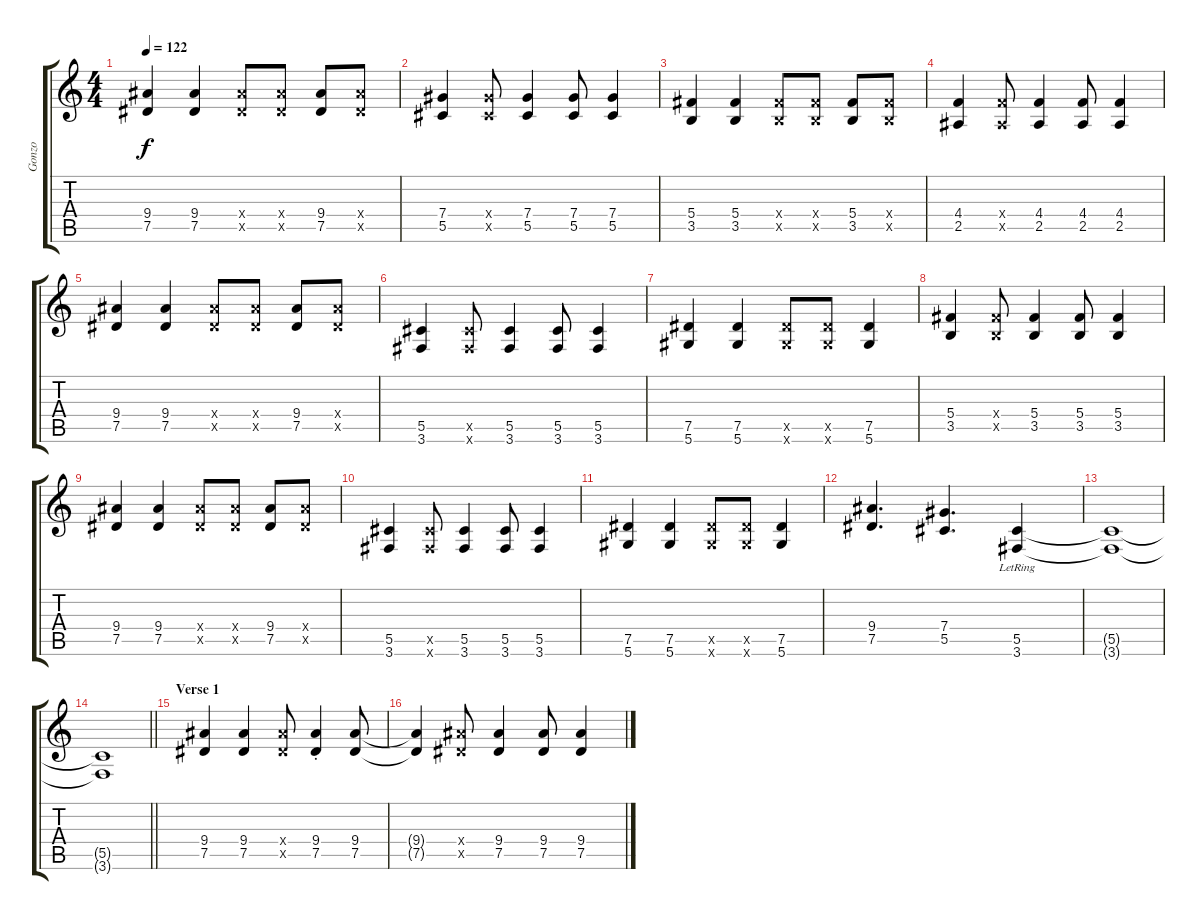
\track ("Gonzo" "Gonzo") {instrument distortionguitar}
\staff {score tabs}
\tuning (Eb4 Bb3 Gb3 Db3 Ab2 Eb2) {hide}
\ts (4 4)
\tempo 122
\clef g2
\ks c
(9.4 7.5).4{dy f} (9.4 7.5).4 (9.4{x} 7.5{x}).8 (9.4{x} 7.5{x}).8 (9.4 7.5).8 (9.4{x} 7.5{x}).8 |
(7.4 5.5).4 (7.4{x} 5.5{x}).8 (7.4 5.5).4 (7.4 5.5).8 (7.4 5.5).4 |
(5.4 3.5).4 (5.4 3.5).4 (5.4{x} 3.5{x}).8 (5.4{x} 3.5{x}).8 (5.4 3.5).8 (5.4{x} 3.5{x}).8 |
(4.4 2.5).4 (4.4{x} 2.5{x}).8 (4.4 2.5).4 (4.4 2.5).8 (4.4 2.5).4 |
(9.4 7.5).4 (9.4 7.5).4 (9.4{x} 7.5{x}).8 (9.4{x} 7.5{x}).8 (9.4 7.5).8 (9.4{x} 7.5{x}).8 |
(5.5 3.6).4 (5.5{x} 3.6{x}).8 (5.5 3.6).4 (5.5 3.6).8 (5.5 3.6).4 |
(7.5 5.6).4 (7.5 5.6).4 (7.5{x} 5.6{x}).8 (7.5{x} 5.6{x}).8 (7.5 5.6).4 |
(5.4 3.5).4 (5.4{x} 3.5{x}).8 (5.4 3.5).4 (5.4 3.5).8 (5.4 3.5).4 |
(9.4 7.5).4 (9.4 7.5).4 (9.4{x} 7.5{x}).8 (9.4{x} 7.5{x}).8 (9.4 7.5).8 (9.4{x} 7.5{x}).8 |
(5.5 3.6).4 (5.5{x} 3.6{x}).8 (5.5 3.6).4 (5.5 3.6).8 (5.5 3.6).4 |
(7.5 5.6).4 (7.5 5.6).4 (7.5{x} 5.6{x}).8 (7.5{x} 5.6{x}).8 (7.5 5.6).4 |
(9.4 7.5).4{d} (7.4 5.5).4{d} (5.5{lr} 3.6{lr}).4 |
(5.5{t} 3.6{t}).1{volume 0} |
\barLineRight lightlight
(5.5{t} 3.6{t}).1 |
\section ("" "Verse 1")
(9.4 7.5).4{volume 11} (9.4 7.5).4 (9.4{x} 7.5{x}).8 (9.4{st} 7.5{st}).4 (9.4 7.5).8 |
(9.4{t} 7.5{t}).4 (9.4{x} 7.5{x}).8 (9.4 7.5).4 (9.4 7.5).8 (9.4 7.5).4
